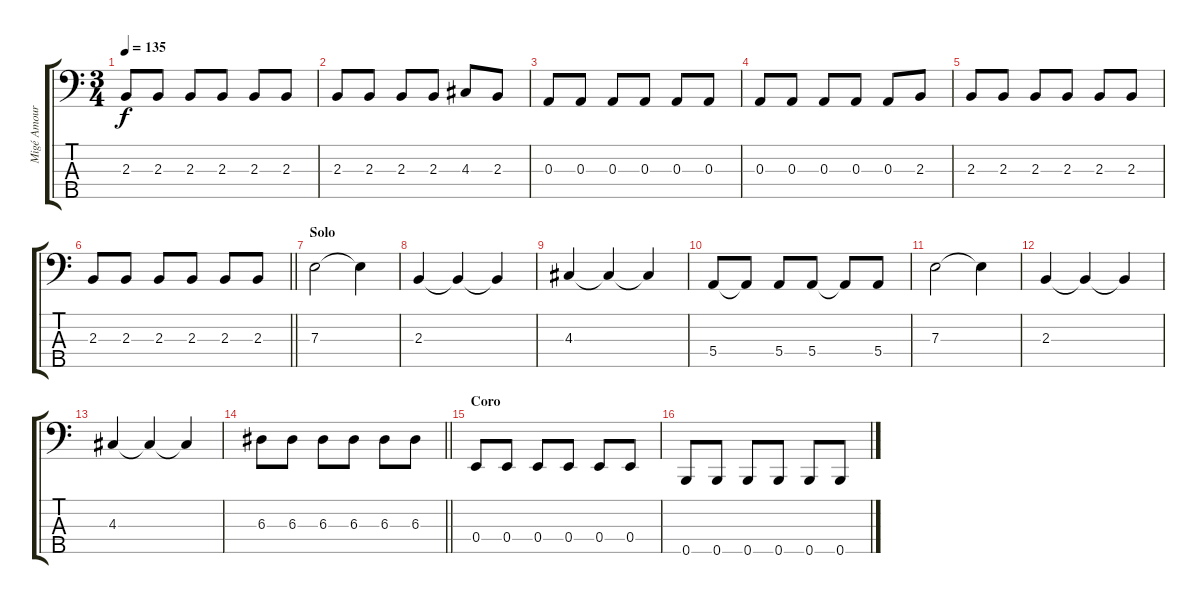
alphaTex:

\track ("Migé Amour" "Migé Amour") {instrument electricbassfinger}
\staff {score tabs}
\tuning (G2 D2 A1 E1 B0) {hide}
\ts (3 4)
\tempo 135
\clef f4
\ks c
2.3.8{dy f} 2.3.8 2.3.8 2.3.8 2.3.8 2.3.8 |
2.3.8 2.3.8 2.3.8 2.3.8 4.3.8 2.3.8 |
0.3.8 0.3.8 0.3.8 0.3.8 0.3.8 0.3.8 |
0.3.8 0.3.8 0.3.8 0.3.8 0.3.8 2.3.8 |
2.3.8 2.3.8 2.3.8 2.3.8 2.3.8 2.3.8 |
\barLineRight lightlight
2.3.8 2.3.8 2.3.8 2.3.8 2.3.8 2.3.8 |
\section ("" "Solo")
7.3.2 7.3{t}.4 |
2.3.4 2.3{t}.4 2.3{t}.4 |
4.3.4 4.3{t}.4 4.3{t}.4 |
5.4.8 5.4{t}.8 5.4.8 5.4.8 5.4{t}.8 5.4.8 |
7.3.2 7.3{t}.4 |
2.3.4 2.3{t}.4 2.3{t}.4 |
4.3.4 4.3{t}.4 4.3{t}.4 |
\barLineRight lightlight
6.3.8 6.3.8 6.3.8 6.3.8 6.3.8 6.3.8 |
\section ("" "Coro")
0.4.8 0.4.8 0.4.8 0.4.8 0.4.8 0.4.8 |
0.5.8 0.5.8 0.5.8 0.5.8 0.5.8 0.5.8
